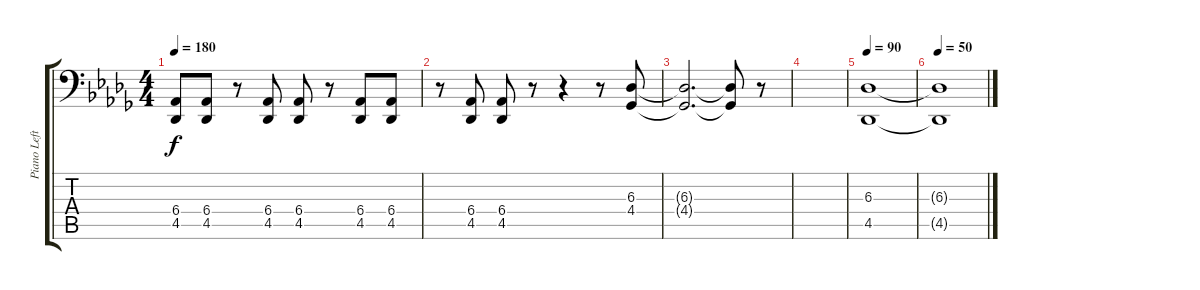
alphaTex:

\track ("Piano Left (Kotobuki Tsumugi)" "Piano Left") {instrument acousticgrandpiano}
\staff {score tabs}
\tuning (E3 B2 G2 D2 A1 E0) {hide}
\ts (4 4)
\tempo 180
\clef f4
\ks db
(6.4 4.5).8{dy f} (6.4 4.5).8 r.8 (6.4 4.5).8 (6.4 4.5).8 r.8 (6.4 4.5).8 (6.4 4.5).8 |
r.8 (6.4 4.5).8 (6.4 4.5).8 r.8 r.4 r.8 (6.3 4.4).8 |
(6.3{t} 4.4{t}).2{d} (6.3{t} 4.4{t}).8 r.8 |
|
\tempo 90
(6.3 4.5).1 |
\tempo 50
(6.3{t} 4.5{t}).1
